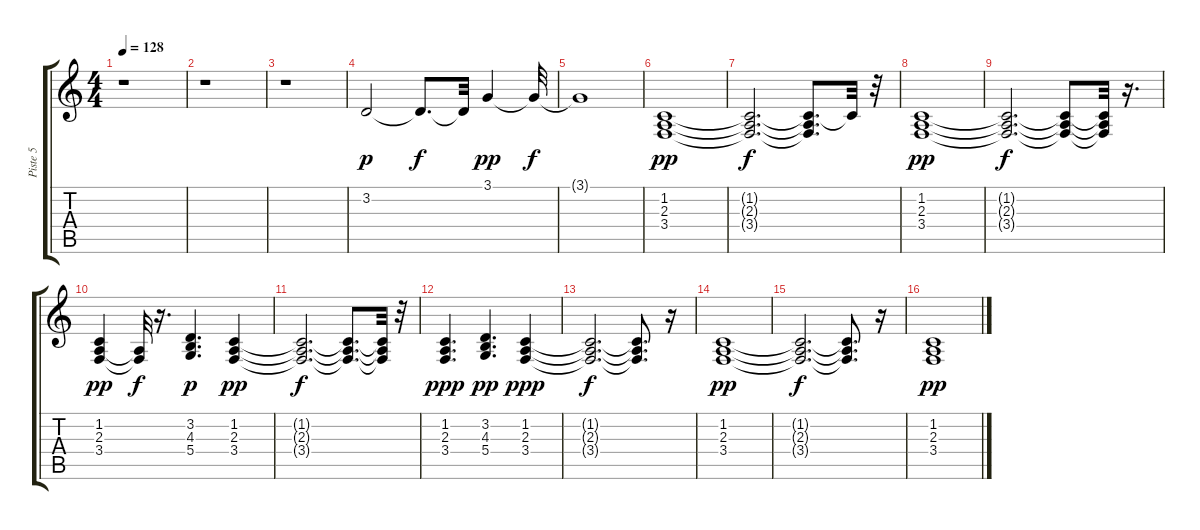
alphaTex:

\track ("Piste 5" "Piste 5") {instrument fx7echoes}
\staff {score tabs}
\tuning (E4 B3 G3 D3 A2 E2) {hide}
\ts (4 4)
\tempo 128
\clef g2
\ks c
r.1{dy p} |
r.1 |
r.1 |
3.2.2 3.2{t}.8{d dy f} 3.2{t}.32 3.1.4{dy pp} 3.1{t}.32{dy f} |
3.1{t}.1 |
(1.2 2.3 3.4).1{dy pp} |
(1.2{t} 2.3{t} 3.4{t}).2{d dy f} (1.2{t} 2.3{t} 3.4{t}).8{d} 1.2{t}.32 r.32 |
(1.2 2.3 3.4).1{dy pp} |
(1.2{t} 2.3{t} 3.4{t}).2{d dy f} (1.2{t} 2.3{t} 3.4{t}).8 (1.2{t} 2.3{t} 3.4{t}).32 r.16{d} |
(1.2 2.3 3.4).4{dy pp} (2.3{t} 3.4{t}).32{dy f} r.16{d} (3.2 4.3 5.4).4{d dy p} (1.2 2.3 3.4).4{dy pp} |
(1.2{t} 2.3{t} 3.4{t}).2{d dy f} (1.2{t} 2.3{t} 3.4{t}).8{d} (1.2{t} 2.3{t} 3.4{t}).32 r.32 |
(1.2 2.3 3.4).4{d dy ppp} (3.2 4.3 5.4).4{d dy pp} (1.2 2.3 3.4).4{dy ppp} |
(1.2{t} 2.3{t} 3.4{t}).2{d dy f} (1.2{t} 2.3{t} 3.4{t}).8{d} r.16 |
(1.2 2.3 3.4).1{dy pp} |
(1.2{t} 2.3{t} 3.4{t}).2{d dy f} (1.2{t} 2.3{t} 3.4{t}).8{d} r.16 |
(1.2 2.3 3.4).1{dy pp}
